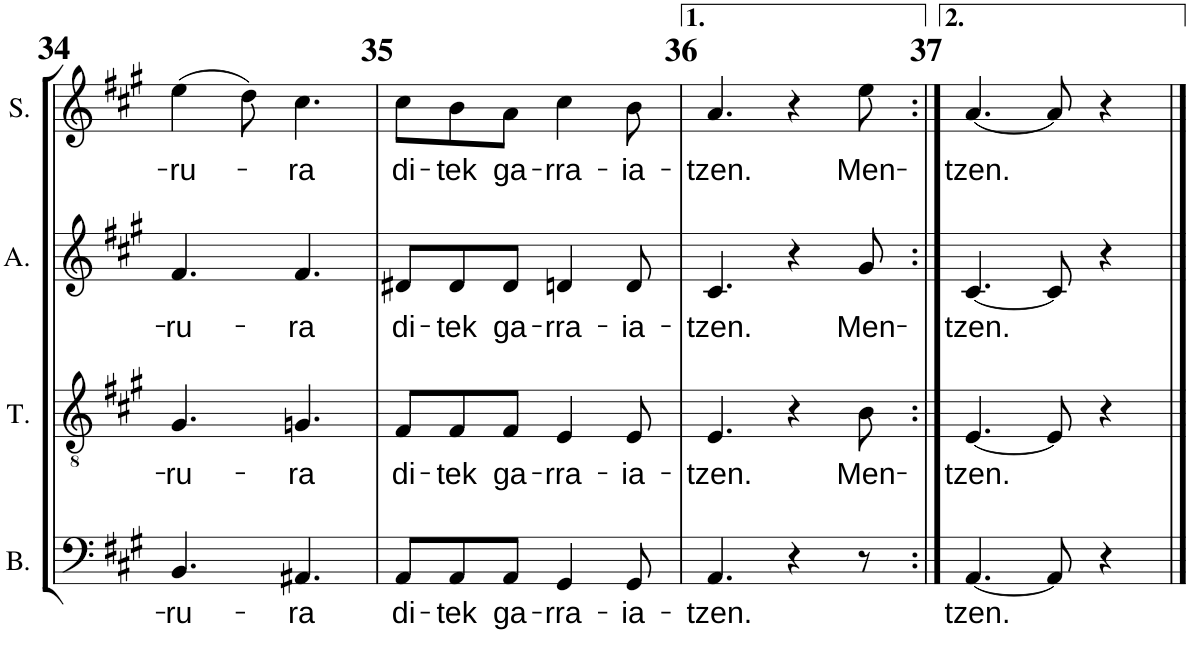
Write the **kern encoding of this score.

**kern	**text	**kern	**text	**kern	**text	**kern	**text
*part4	*part4	*part3	*part3	*part2	*part2	*part1	*part1
*staff4	*staff4	*staff3	*staff3	*staff2	*staff2	*staff1	*staff1
*I"Basse	*	*I"Tenor	*	*I"Alto	*	*I"Soprano	*
*I'B.	*	*I'T.	*	*I'A.	*	*I'S.	*
!!LO:PB:g=z
*clefF4	*	*clefGv2	*	*clefG2	*	*clefG2	*
*k[f#c#g#]	*	*k[f#c#g#]	*	*k[f#c#g#]	*	*k[f#c#g#]	*
*M6/8	*	*M6/8	*	*M6/8	*	*M6/8	*
=34	=34	=34	=34	=34	=34	=34	=34
!	!LO:LY:b	!	!LO:LY:b	!	!LO:LY:b	!	!LO:LY:b
4.BB/	-ru-	4.G#/	-ru-	4.f#/	-ru-	(4ee\	-ru-
.	.	.	.	.	.	8dd\)	.
!	!LO:LY:b	!	!LO:LY:b	!	!LO:LY:b	!	!LO:LY:b
4.AA#X/	ra	4.Gn/	ra	4.f#/	ra	4.cc#\	ra
=35	=35	=35	=35	=35	=35	=35	=35
!	!LO:LY:b	!	!LO:LY:b	!	!LO:LY:b	!	!LO:LY:b
8AA/L	di-	8F#/L	di-	8d#X/L	di-	8cc#\L	di-
!	!LO:LY:b	!	!LO:LY:b	!	!LO:LY:b	!	!LO:LY:b
8AA/	-tek	8F#/	-tek	8d#/	-tek	8b\	-tek
!	!LO:LY:b	!	!LO:LY:b	!	!LO:LY:b	!	!LO:LY:b
8AA/J	ga-	8F#/J	ga-	8d#/J	ga-	8a\J	ga-
!	!LO:LY:b	!	!LO:LY:b	!	!LO:LY:b	!	!LO:LY:b
4GG#/	-rra-	4E/	-rra-	4dn/	-rra-	4cc#\	-rra-
!	!LO:LY:b	!	!LO:LY:b	!	!LO:LY:b	!	!LO:LY:b
8GG#/	-ia-	8E/	-ia-	8d/	-ia-	8b\	-ia-
=36	=36	=36	=36	=36	=36	=36	=36
!	!LO:LY:b	!	!LO:LY:b	!	!LO:LY:b	!	!LO:LY:b
4.AA/	-tzen.	4.E/	-tzen.	4.c#/	-tzen.	4.a/	-tzen.
4r	.	4r	.	4r	.	4r	.
!	!	!	!LO:LY:b	!	!LO:LY:b	!	!LO:LY:b
8r	.	8B\	Men-	8g#/	Men-	8ee\	Men-
=37:|!	=37:|!	=37:|!	=37:|!	=37:|!	=37:|!	=37:|!	=37:|!
!	!LO:LY:b	!	!LO:LY:b	!	!LO:LY:b	!	!LO:LY:b
[4.AA/	-tzen.	[4.E/	-tzen.	[4.c#/	-tzen.	[4.a/	-tzen.
8AA/]	.	8E/]	.	8c#/]	.	8a/]	.
4r	.	4r	.	4r	.	4r	.
==	==	==	==	==	==	==	==
*-	*-	*-	*-	*-	*-	*-	*-
